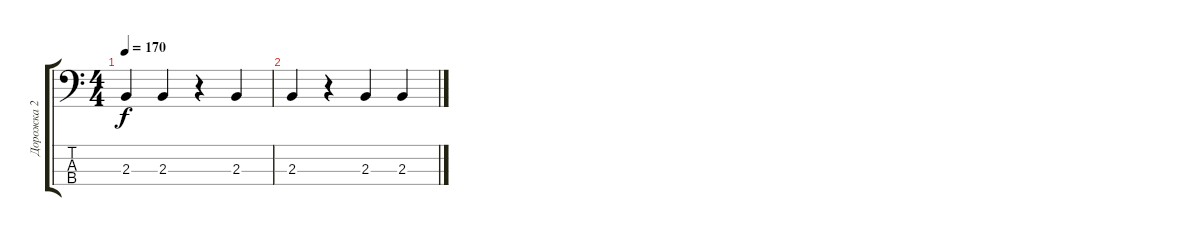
\track ("Дорожка 2" "Дорожка 2") {instrument electricbassfinger}
\staff {score tabs}
\tuning (G2 D2 A1 E1) {hide}
\ts (4 4)
\tempo 170
\clef f4
\ks c
2.3.4{dy f} 2.3.4 r.4 2.3.4 |
2.3.4 r.4 2.3.4 2.3.4
